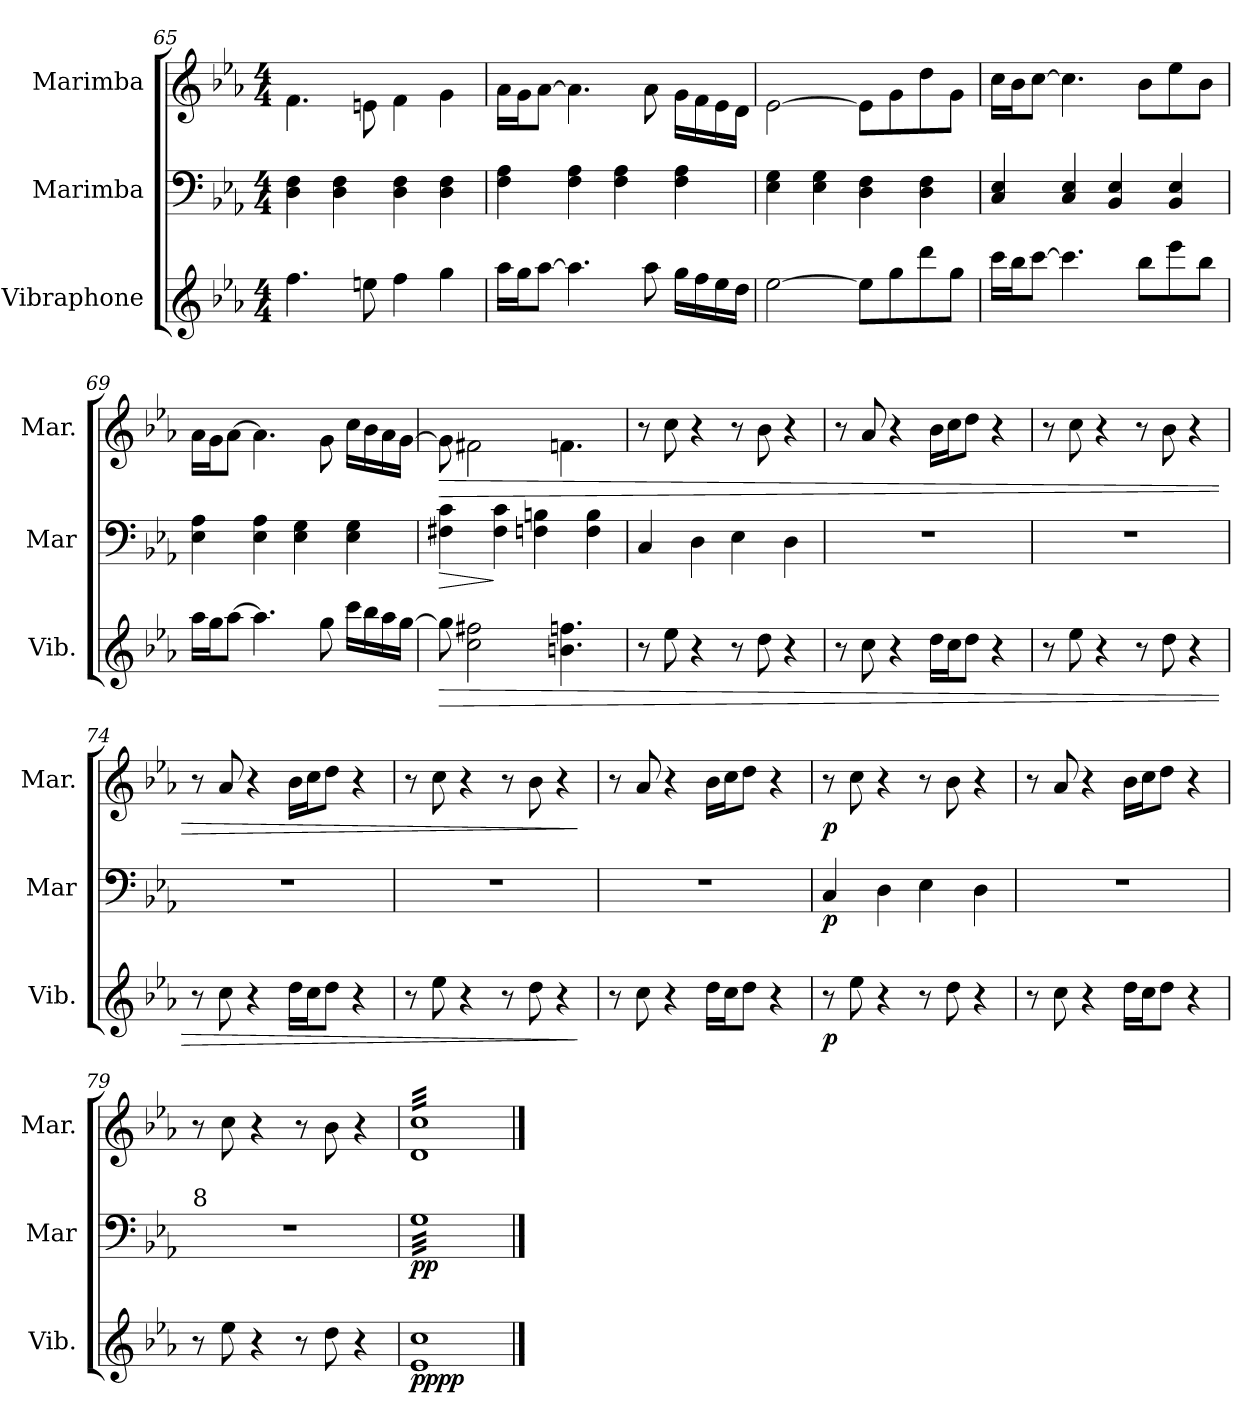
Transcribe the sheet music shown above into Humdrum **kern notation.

**kern	**dynam	**kern	**dynam	**kern	**dynam
*part3	*part3	*part2	*part2	*part1	*part1
*staff3	*staff3	*staff2	*staff2	*staff1	*staff1
*I"Vibraphone	*	*I"Marimba	*	*I"Marimba	*
*I'Vib.	*	*I'Mar	*	*I'Mar.	*
*clefG2	*	*clefF4	*	*clefG2	*
*k[b-e-a-]	*	*k[b-e-a-]	*	*k[b-e-a-]	*
*E-:	*	*E-:	*	*E-:	*
*M4/4	*	*M4/4	*	*M4/4	*
=65	=65	=65	=65	=65	=65
4.ff\	.	4D\ 4F\	.	4.f\	.
.	.	4D\ 4F\	.	.	.
8een\	.	.	.	8en\	.
4ff\	.	4D\ 4F\	.	4f\	.
4gg\	.	4D\ 4F\	.	4g\	.
!!LO:LB:g=z
=66	=66	=66	=66	=66	=66
16aa-\LL	.	4F\ 4A-\	.	16a-\LL	.
16gg\J	.	.	.	16g\J	.
[8aa-\J	.	.	.	[8a-\J	.
4.aa-\]	.	4F\ 4A-\	.	4.a-\]	.
.	.	4F\ 4A-\	.	.	.
8aa-\	.	.	.	8a-\	.
16gg\LL	.	4F\ 4A-\	.	16g\LL	.
16ff\	.	.	.	16f\	.
16ee-\	.	.	.	16e-\	.
16dd\JJ	.	.	.	16d\JJ	.
=67	=67	=67	=67	=67	=67
[2ee-\	.	4E-\ 4G\	.	[2e-\	.
.	.	4E-\ 4G\	.	.	.
8ee-\L]	.	4D\ 4F\	.	8e-\L]	.
8gg\	.	.	.	8g\	.
8ddd\	.	4D\ 4F\	.	8dd\	.
8gg\J	.	.	.	8g\J	.
=68	=68	=68	=68	=68	=68
16ccc\LL	.	4C/ 4E-/	.	16cc\LL	.
16bb-\J	.	.	.	16b-\J	.
[8ccc\J	.	.	.	[8cc\J	.
4.ccc\]	.	4C/ 4E-/	.	4.cc\]	.
.	.	4BB-/ 4E-/	.	.	.
8bb-\L	.	.	.	8b-\L	.
8eee-\	.	4BB-/ 4E-/	.	8ee-\	.
8bb-\J	.	.	.	8b-\J	.
=69	=69	=69	=69	=69	=69
16aa-\LL	.	4E-\ 4A-\	.	16a-\LL	.
16gg\J	.	.	.	16g\J	.
[8aa-\J	.	.	.	[8a-\J	.
4.aa-\]	.	4E-\ 4A-\	.	4.a-\]	.
.	.	4E-\ 4G\	.	.	.
8gg\	.	.	.	8g\	.
16ccc\LL	.	4E-\ 4G\	.	16cc\LL	.
16bb-\	.	.	.	16b-\	.
16aa-\	.	.	.	16a-\	.
[16gg\JJ	.	.	.	[16g\JJ	.
!!LO:LB:g=z
=70	=70	=70	=70	=70	=70
!	!LO:HP:b	!	!LO:HP:b	!	!LO:HP:b
8gg\]	>	4F#X\ 4c\	>	8g\]	>
2cc\ 2ff#X\	.	.	.	2f#X\	.
.	.	4F#\ 4c\	]	.	.
.	.	4Fn\ 4Bn\	.	.	.
4.bn\ 4.ffn\	.	.	.	4.fn\	.
.	.	4F\ 4B\	.	.	.
=71	=71	=71	=71	=71	=71
8r	.	4C/	.	8r	.
8ee-\	.	.	.	8cc\	.
4r	.	4D\	.	4r	.
8r	.	4E-\	.	8r	.
8dd\	.	.	.	8b-\	.
4r	.	4D\	.	4r	.
=72	=72	=72	=72	=72	=72
8r	.	1r	.	8r	.
8cc\	.	.	.	8a-/	.
4r	.	.	.	4r	.
16dd\LL	.	.	.	16b-\LL	.
16cc\J	.	.	.	16cc\J	.
8dd\J	.	.	.	8dd\J	.
4r	.	.	.	4r	.
=73	=73	=73	=73	=73	=73
8r	.	1r	.	8r	.
8ee-\	.	.	.	8cc\	.
4r	.	.	.	4r	.
8r	.	.	.	8r	.
8dd\	.	.	.	8b-\	.
4r	.	.	.	4r	.
=74	=74	=74	=74	=74	=74
8r	.	1r	.	8r	.
8cc\	.	.	.	8a-/	.
4r	.	.	.	4r	.
16dd\LL	.	.	.	16b-\LL	.
16cc\J	.	.	.	16cc\J	.
8dd\J	.	.	.	8dd\J	.
4r	.	.	.	4r	.
=75	=75	=75	=75	=75	=75
8r	.	1r	.	8r	.
8ee-\	.	.	.	8cc\	.
4r	.	.	.	4r	.
8r	.	.	.	8r	.
8dd\	.	.	.	8b-\	.
4r	.	.	.	4r	.
.	]	.	.	.	]
!!LO:LB:g=z
=76	=76	=76	=76	=76	=76
8r	.	1r	.	8r	.
8cc\	.	.	.	8a-/	.
4r	.	.	.	4r	.
16dd\LL	.	.	.	16b-\LL	.
16cc\J	.	.	.	16cc\J	.
8dd\J	.	.	.	8dd\J	.
4r	.	.	.	4r	.
=77	=77	=77	=77	=77	=77
!	!LO:DY:b	!	!LO:DY:b	!	!LO:DY:b
8r	p	4C/	p	8r	p
8ee-\	.	.	.	8cc\	.
4r	.	4D\	.	4r	.
8r	.	4E-\	.	8r	.
8dd\	.	.	.	8b-\	.
4r	.	4D\	.	4r	.
=78	=78	=78	=78	=78	=78
8r	.	1r	.	8r	.
8cc\	.	.	.	8a-/	.
4r	.	.	.	4r	.
16dd\LL	.	.	.	16b-\LL	.
16cc\J	.	.	.	16cc\J	.
8dd\J	.	.	.	8dd\J	.
4r	.	.	.	4r	.
=79	=79	=79	=79	=79	=79
!	!	!LO:TX:a:t=8	!	!	!
8r	.	1r	.	8r	.
8ee-\	.	.	.	8cc\	.
4r	.	.	.	4r	.
8r	.	.	.	8r	.
8dd\	.	.	.	8b-\	.
4r	.	.	.	4r	.
=80	=80	=80	=80	=80	=80
!	!LO:DY:b	!	!	!	!
!	!LO:DY:n=1:b	!	!LO:DY:b	!	!LO:DY:b
!	!	!	!	!	!LO:DY:n=1:b
!	!	!	!	!	!LO:DY:n=2:b
*	*	*tremolo	*	*	*
*	*	*	*	*tremolo	*
1e- 1cc	pp pp	32GLLL	pp	32d 32ccLLL	other-dynamics pp pp
.	.	32G	.	32d 32cc	.
.	.	32G	.	32d 32cc	.
.	.	32G	.	32d 32cc	.
.	.	32G	.	32d 32cc	.
.	.	32G	.	32d 32cc	.
.	.	32G	.	32d 32cc	.
.	.	32G	.	32d 32cc	.
.	.	32G	.	32d 32cc	.
.	.	32G	.	32d 32cc	.
.	.	32G	.	32d 32cc	.
.	.	32G	.	32d 32cc	.
.	.	32G	.	32d 32cc	.
.	.	32G	.	32d 32cc	.
.	.	32G	.	32d 32cc	.
.	.	32G	.	32d 32cc	.
.	.	32G	.	32d 32cc	.
.	.	32G	.	32d 32cc	.
.	.	32G	.	32d 32cc	.
.	.	32G	.	32d 32cc	.
.	.	32G	.	32d 32cc	.
.	.	32G	.	32d 32cc	.
.	.	32G	.	32d 32cc	.
.	.	32G	.	32d 32cc	.
.	.	32G	.	32d 32cc	.
.	.	32G	.	32d 32cc	.
.	.	32G	.	32d 32cc	.
.	.	32G	.	32d 32cc	.
.	.	32G	.	32d 32cc	.
.	.	32G	.	32d 32cc	.
.	.	32G	.	32d 32cc	.
.	.	32GJJJ	.	32d 32ccJJJ	.
*	*	*	*	*Xtremolo	*
*	*	*Xtremolo	*	*	*
==	==	==	==	==	==
*-	*-	*-	*-	*-	*-
